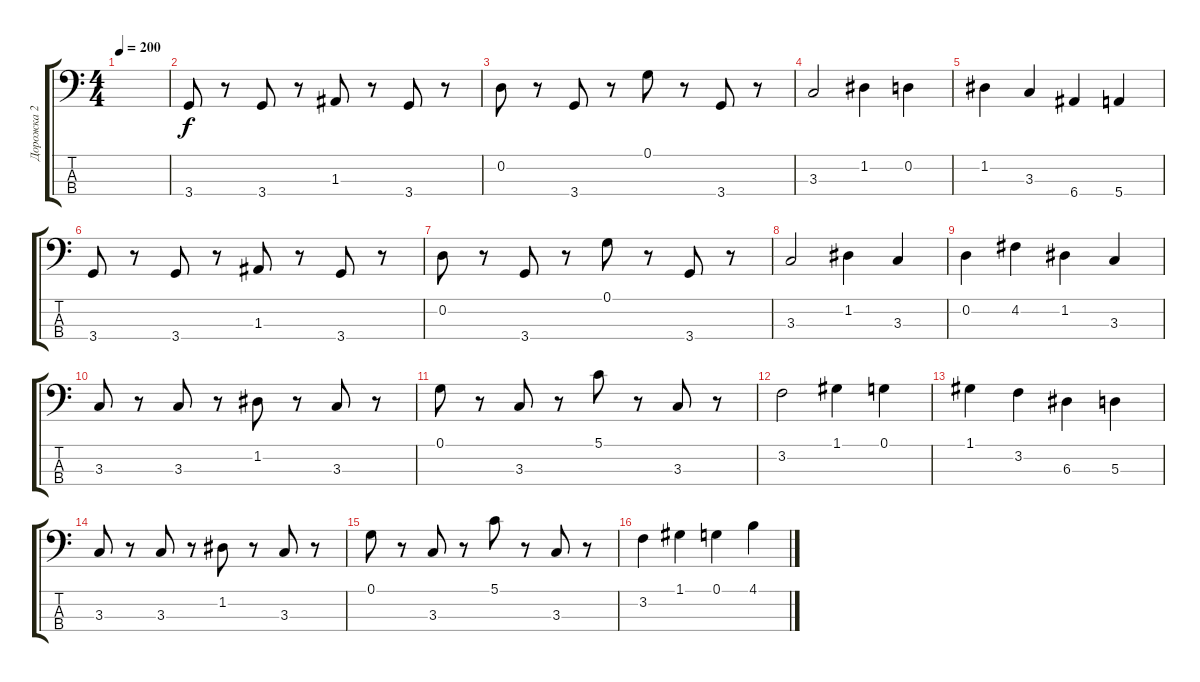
\track ("Дорожка 2" "Дорожка 2") {instrument electricbassfinger}
\staff {score tabs}
\tuning (G2 D2 A1 E1) {hide}
\ts (4 4)
\tempo 200
\clef f4
\ks c
|
3.4.8 r.8 3.4.8 r.8 1.3.8 r.8 3.4.8 r.8 |
0.2.8 r.8 3.4.8 r.8 0.1.8 r.8 3.4.8 r.8 |
3.3.2 1.2.4 0.2.4 |
1.2.4 3.3.4 6.4.4 5.4.4 |
3.4.8 r.8 3.4.8 r.8 1.3.8 r.8 3.4.8 r.8 |
0.2.8 r.8 3.4.8 r.8 0.1.8 r.8 3.4.8 r.8 |
3.3.2 1.2.4 3.3.4 |
0.2.4 4.2.4 1.2.4 3.3.4 |
3.3.8 r.8 3.3.8 r.8 1.2.8 r.8 3.3.8 r.8 |
0.1.8 r.8 3.3.8 r.8 5.1.8 r.8 3.3.8 r.8 |
3.2.2 1.1.4 0.1.4 |
1.1.4 3.2.4 6.3.4 5.3.4 |
3.3.8 r.8 3.3.8 r.8 1.2.8 r.8 3.3.8 r.8 |
0.1.8 r.8 3.3.8 r.8 5.1.8 r.8 3.3.8 r.8 |
3.2.4 1.1.4 0.1.4 4.1.4
